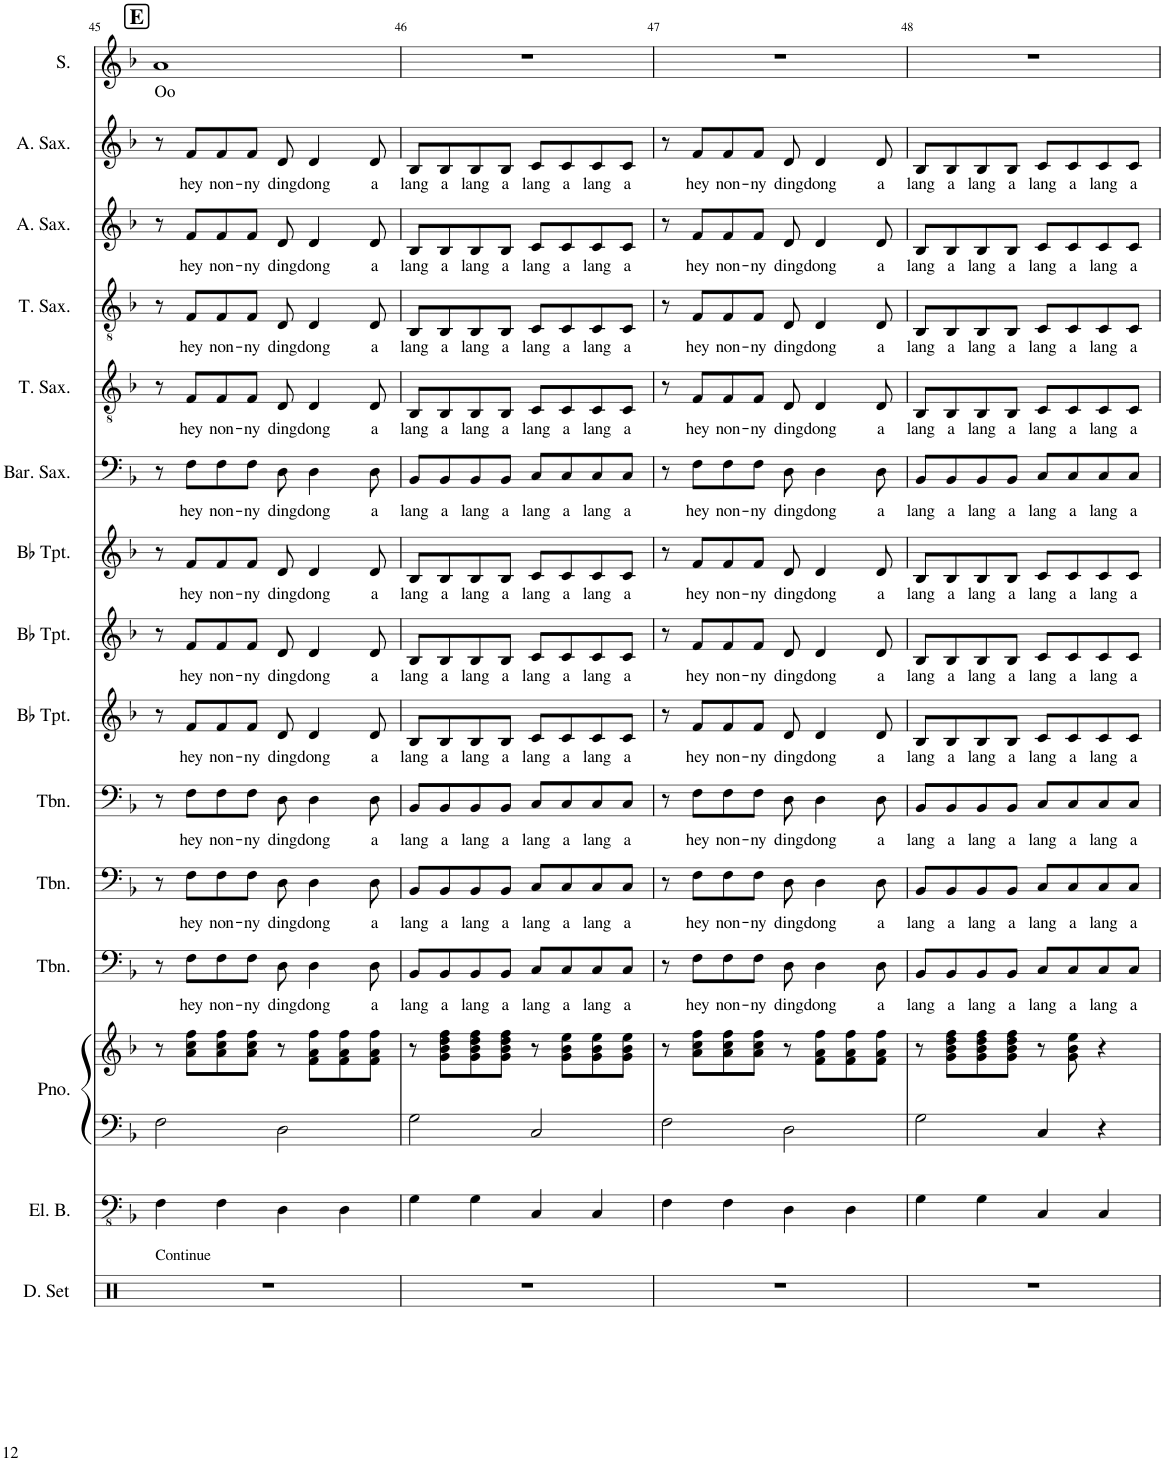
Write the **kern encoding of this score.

**kern	**kern	**kern	**kern	**kern	**text	**kern	**text	**kern	**text	**kern	**text	**kern	**text	**kern	**text	**kern	**text	**kern	**text	**kern	**text	**kern	**text	**kern	**text	**kern	**text
*part15	*part14	*part13	*part13	*part12	*part12	*part11	*part11	*part10	*part10	*part9	*part9	*part8	*part8	*part7	*part7	*part6	*part6	*part5	*part5	*part4	*part4	*part3	*part3	*part2	*part2	*part1	*part1
*staff16	*staff15	*staff14	*staff13	*staff12	*staff12	*staff11	*staff11	*staff10	*staff10	*staff9	*staff9	*staff8	*staff8	*staff7	*staff7	*staff6	*staff6	*staff5	*staff5	*staff4	*staff4	*staff3	*staff3	*staff2	*staff2	*staff1	*staff1
*I"Drumset	*I"Electric Bass	*I"Piano	*	*I"Trombone	*	*I"Trombone	*	*I"Trombone	*	*I"Bb Trumpet	*	*I"Bb Trumpet	*	*I"Bb Trumpet	*	*I"Baritone Saxophone	*	*I"Tenor Saxophone	*	*I"Tenor Saxophone	*	*I"Alto Saxophone	*	*I"Alto Saxophone	*	*I"Soprano	*
*I'D. Set	*I'El. B.	*I'Pno.	*	*I'Tbn.	*	*I'Tbn.	*	*I'Tbn.	*	*I'Bb Tpt.	*	*I'Bb Tpt.	*	*I'Bb Tpt.	*	*I'Bar. Sax.	*	*I'T. Sax.	*	*I'T. Sax.	*	*I'A. Sax.	*	*I'A. Sax.	*	*I'S.	*
!!LO:PB:g=z
*clefX	*clefFv4	*clefF4	*clefG2	*clefF4	*	*clefF4	*	*clefF4	*	*clefG2	*	*clefG2	*	*clefG2	*	*clefF4	*	*clefGv2	*	*clefGv2	*	*clefG2	*	*clefG2	*	*clefG2	*
*	*	*	*	*	*	*	*	*	*	*ITrd1c2	*	*ITrd1c2	*	*ITrd1c2	*	*ITrd12c21	*	*ITrd8c14	*	*ITrd8c14	*	*ITrd5c9	*	*ITrd5c9	*	*	*
*k[]	*k[b-]	*k[b-]	*k[b-]	*k[b-]	*	*k[b-]	*	*k[b-]	*	*k[b-]	*	*k[b-]	*	*k[b-]	*	*k[b-]	*	*k[b-]	*	*k[b-]	*	*k[b-]	*	*k[b-]	*	*k[b-]	*
*M4/4	*M4/4	*M4/4	*M4/4	*M4/4	*	*M4/4	*	*M4/4	*	*M4/4	*	*M4/4	*	*M4/4	*	*M4/4	*	*M4/4	*	*M4/4	*	*M4/4	*	*M4/4	*	*M4/4	*
*met(c)	*met(c)	*met(c)	*met(c)	*met(c)	*	*met(c)	*	*met(c)	*	*met(c)	*	*met(c)	*	*met(c)	*	*met(c)	*	*met(c)	*	*met(c)	*	*met(c)	*	*met(c)	*	*met(c)	*
!!LO:REH:place=s1:a:B:cj:fs=14:t=E
=45	=45	=45	=45	=45	=45	=45	=45	=45	=45	=45	=45	=45	=45	=45	=45	=45	=45	=45	=45	=45	=45	=45	=45	=45	=45	=45	=45
!LO:TX:a:t=Continue	!	!	!	!	!	!	!	!	!	!	!	!	!	!	!	!	!	!	!	!	!	!	!	!	!	!	!
!	!	!	!	!	!	!	!	!	!	!	!	!	!	!	!	!	!	!	!	!	!	!	!	!	!	!	!LO:LY:b
1r	4FF\	2F\	8r	8r	.	8r	.	8r	.	8r	.	8r	.	8r	.	8r	.	8r	.	8r	.	8r	.	8r	.	1a	Oo
!	!	!	!	!	!LO:LY:b	!	!LO:LY:b	!	!LO:LY:b	!	!LO:LY:b	!	!LO:LY:b	!	!LO:LY:b	!	!LO:LY:b	!	!LO:LY:b	!	!LO:LY:b	!	!LO:LY:b	!	!LO:LY:b	!	!
.	.	.	8a\ 8cc\ 8ff\L	8F\L	hey	8F\L	hey	8F\L	hey	8f/L	hey	8f/L	hey	8f/L	hey	8F\L	hey	8F/L	hey	8F/L	hey	8f/L	hey	8f/L	hey	.	.
!	!	!	!	!	!LO:LY:b	!	!LO:LY:b	!	!LO:LY:b	!	!LO:LY:b	!	!LO:LY:b	!	!LO:LY:b	!	!LO:LY:b	!	!LO:LY:b	!	!LO:LY:b	!	!LO:LY:b	!	!LO:LY:b	!	!
.	4FF\	.	8a\ 8cc\ 8ff\	8F\	non-	8F\	non-	8F\	non-	8f/	non-	8f/	non-	8f/	non-	8F\	non-	8F/	non-	8F/	non-	8f/	non-	8f/	non-	.	.
!	!	!	!	!	!LO:LY:b	!	!LO:LY:b	!	!LO:LY:b	!	!LO:LY:b	!	!LO:LY:b	!	!LO:LY:b	!	!LO:LY:b	!	!LO:LY:b	!	!LO:LY:b	!	!LO:LY:b	!	!LO:LY:b	!	!
.	.	.	8a\ 8cc\ 8ff\J	8F\J	-ny	8F\J	-ny	8F\J	-ny	8f/J	-ny	8f/J	-ny	8f/J	-ny	8F\J	-ny	8F/J	-ny	8F/J	-ny	8f/J	-ny	8f/J	-ny	.	.
!	!	!	!	!	!LO:LY:b	!	!LO:LY:b	!	!LO:LY:b	!	!LO:LY:b	!	!LO:LY:b	!	!LO:LY:b	!	!LO:LY:b	!	!LO:LY:b	!	!LO:LY:b	!	!LO:LY:b	!	!LO:LY:b	!	!
.	4DD\	2D\	8r	8D\	ding	8D\	ding	8D\	ding	8d/	ding	8d/	ding	8d/	ding	8D\	ding	8D/	ding	8D/	ding	8d/	ding	8d/	ding	.	.
!	!	!	!	!	!LO:LY:b	!	!LO:LY:b	!	!LO:LY:b	!	!LO:LY:b	!	!LO:LY:b	!	!LO:LY:b	!	!LO:LY:b	!	!LO:LY:b	!	!LO:LY:b	!	!LO:LY:b	!	!LO:LY:b	!	!
.	.	.	8f\ 8a\ 8ff\L	4D\	dong	4D\	dong	4D\	dong	4d/	dong	4d/	dong	4d/	dong	4D\	dong	4D/	dong	4D/	dong	4d/	dong	4d/	dong	.	.
.	4DD\	.	8f\ 8a\ 8ff\	.	.	.	.	.	.	.	.	.	.	.	.	.	.	.	.	.	.	.	.	.	.	.	.
!	!	!	!	!	!LO:LY:b	!	!LO:LY:b	!	!LO:LY:b	!	!LO:LY:b	!	!LO:LY:b	!	!LO:LY:b	!	!LO:LY:b	!	!LO:LY:b	!	!LO:LY:b	!	!LO:LY:b	!	!LO:LY:b	!	!
.	.	.	8f\ 8a\ 8ff\J	8D\	a	8D\	a	8D\	a	8d/	a	8d/	a	8d/	a	8D\	a	8D/	a	8D/	a	8d/	a	8d/	a	.	.
=46	=46	=46	=46	=46	=46	=46	=46	=46	=46	=46	=46	=46	=46	=46	=46	=46	=46	=46	=46	=46	=46	=46	=46	=46	=46	=46	=46
!	!	!	!	!	!LO:LY:b	!	!LO:LY:b	!	!LO:LY:b	!	!LO:LY:b	!	!LO:LY:b	!	!LO:LY:b	!	!LO:LY:b	!	!LO:LY:b	!	!LO:LY:b	!	!LO:LY:b	!	!LO:LY:b	!	!
1r	4GG\	2G\	8r	8BB-/L	lang	8BB-/L	lang	8BB-/L	lang	8B-/L	lang	8B-/L	lang	8B-/L	lang	8BB-/L	lang	8BB-/L	lang	8BB-/L	lang	8B-/L	lang	8B-/L	lang	1r	.
!	!	!	!	!	!LO:LY:b	!	!LO:LY:b	!	!LO:LY:b	!	!LO:LY:b	!	!LO:LY:b	!	!LO:LY:b	!	!LO:LY:b	!	!LO:LY:b	!	!LO:LY:b	!	!LO:LY:b	!	!LO:LY:b	!	!
.	.	.	8g\ 8b-\ 8dd\ 8ff\L	8BB-/	a	8BB-/	a	8BB-/	a	8B-/	a	8B-/	a	8B-/	a	8BB-/	a	8BB-/	a	8BB-/	a	8B-/	a	8B-/	a	.	.
!	!	!	!	!	!LO:LY:b	!	!LO:LY:b	!	!LO:LY:b	!	!LO:LY:b	!	!LO:LY:b	!	!LO:LY:b	!	!LO:LY:b	!	!LO:LY:b	!	!LO:LY:b	!	!LO:LY:b	!	!LO:LY:b	!	!
.	4GG\	.	8g\ 8b-\ 8dd\ 8ff\	8BB-/	lang	8BB-/	lang	8BB-/	lang	8B-/	lang	8B-/	lang	8B-/	lang	8BB-/	lang	8BB-/	lang	8BB-/	lang	8B-/	lang	8B-/	lang	.	.
!	!	!	!	!	!LO:LY:b	!	!LO:LY:b	!	!LO:LY:b	!	!LO:LY:b	!	!LO:LY:b	!	!LO:LY:b	!	!LO:LY:b	!	!LO:LY:b	!	!LO:LY:b	!	!LO:LY:b	!	!LO:LY:b	!	!
.	.	.	8g\ 8b-\ 8dd\ 8ff\J	8BB-/J	a	8BB-/J	a	8BB-/J	a	8B-/J	a	8B-/J	a	8B-/J	a	8BB-/J	a	8BB-/J	a	8BB-/J	a	8B-/J	a	8B-/J	a	.	.
!	!	!	!	!	!LO:LY:b	!	!LO:LY:b	!	!LO:LY:b	!	!LO:LY:b	!	!LO:LY:b	!	!LO:LY:b	!	!LO:LY:b	!	!LO:LY:b	!	!LO:LY:b	!	!LO:LY:b	!	!LO:LY:b	!	!
.	4CC/	2C/	8r	8C/L	lang	8C/L	lang	8C/L	lang	8c/L	lang	8c/L	lang	8c/L	lang	8C/L	lang	8C/L	lang	8C/L	lang	8c/L	lang	8c/L	lang	.	.
!	!	!	!	!	!LO:LY:b	!	!LO:LY:b	!	!LO:LY:b	!	!LO:LY:b	!	!LO:LY:b	!	!LO:LY:b	!	!LO:LY:b	!	!LO:LY:b	!	!LO:LY:b	!	!LO:LY:b	!	!LO:LY:b	!	!
.	.	.	8g\ 8b-\ 8ee\L	8C/	a	8C/	a	8C/	a	8c/	a	8c/	a	8c/	a	8C/	a	8C/	a	8C/	a	8c/	a	8c/	a	.	.
!	!	!	!	!	!LO:LY:b	!	!LO:LY:b	!	!LO:LY:b	!	!LO:LY:b	!	!LO:LY:b	!	!LO:LY:b	!	!LO:LY:b	!	!LO:LY:b	!	!LO:LY:b	!	!LO:LY:b	!	!LO:LY:b	!	!
.	4CC/	.	8g\ 8b-\ 8ee\	8C/	lang	8C/	lang	8C/	lang	8c/	lang	8c/	lang	8c/	lang	8C/	lang	8C/	lang	8C/	lang	8c/	lang	8c/	lang	.	.
!	!	!	!	!	!LO:LY:b	!	!LO:LY:b	!	!LO:LY:b	!	!LO:LY:b	!	!LO:LY:b	!	!LO:LY:b	!	!LO:LY:b	!	!LO:LY:b	!	!LO:LY:b	!	!LO:LY:b	!	!LO:LY:b	!	!
.	.	.	8g\ 8b-\ 8ee\J	8C/J	a	8C/J	a	8C/J	a	8c/J	a	8c/J	a	8c/J	a	8C/J	a	8C/J	a	8C/J	a	8c/J	a	8c/J	a	.	.
=47	=47	=47	=47	=47	=47	=47	=47	=47	=47	=47	=47	=47	=47	=47	=47	=47	=47	=47	=47	=47	=47	=47	=47	=47	=47	=47	=47
1r	4FF\	2F\	8r	8r	.	8r	.	8r	.	8r	.	8r	.	8r	.	8r	.	8r	.	8r	.	8r	.	8r	.	1r	.
!	!	!	!	!	!LO:LY:b	!	!LO:LY:b	!	!LO:LY:b	!	!LO:LY:b	!	!LO:LY:b	!	!LO:LY:b	!	!LO:LY:b	!	!LO:LY:b	!	!LO:LY:b	!	!LO:LY:b	!	!LO:LY:b	!	!
.	.	.	8a\ 8cc\ 8ff\L	8F\L	hey	8F\L	hey	8F\L	hey	8f/L	hey	8f/L	hey	8f/L	hey	8F\L	hey	8F/L	hey	8F/L	hey	8f/L	hey	8f/L	hey	.	.
!	!	!	!	!	!LO:LY:b	!	!LO:LY:b	!	!LO:LY:b	!	!LO:LY:b	!	!LO:LY:b	!	!LO:LY:b	!	!LO:LY:b	!	!LO:LY:b	!	!LO:LY:b	!	!LO:LY:b	!	!LO:LY:b	!	!
.	4FF\	.	8a\ 8cc\ 8ff\	8F\	non-	8F\	non-	8F\	non-	8f/	non-	8f/	non-	8f/	non-	8F\	non-	8F/	non-	8F/	non-	8f/	non-	8f/	non-	.	.
!	!	!	!	!	!LO:LY:b	!	!LO:LY:b	!	!LO:LY:b	!	!LO:LY:b	!	!LO:LY:b	!	!LO:LY:b	!	!LO:LY:b	!	!LO:LY:b	!	!LO:LY:b	!	!LO:LY:b	!	!LO:LY:b	!	!
.	.	.	8a\ 8cc\ 8ff\J	8F\J	-ny	8F\J	-ny	8F\J	-ny	8f/J	-ny	8f/J	-ny	8f/J	-ny	8F\J	-ny	8F/J	-ny	8F/J	-ny	8f/J	-ny	8f/J	-ny	.	.
!	!	!	!	!	!LO:LY:b	!	!LO:LY:b	!	!LO:LY:b	!	!LO:LY:b	!	!LO:LY:b	!	!LO:LY:b	!	!LO:LY:b	!	!LO:LY:b	!	!LO:LY:b	!	!LO:LY:b	!	!LO:LY:b	!	!
.	4DD\	2D\	8r	8D\	ding	8D\	ding	8D\	ding	8d/	ding	8d/	ding	8d/	ding	8D\	ding	8D/	ding	8D/	ding	8d/	ding	8d/	ding	.	.
!	!	!	!	!	!LO:LY:b	!	!LO:LY:b	!	!LO:LY:b	!	!LO:LY:b	!	!LO:LY:b	!	!LO:LY:b	!	!LO:LY:b	!	!LO:LY:b	!	!LO:LY:b	!	!LO:LY:b	!	!LO:LY:b	!	!
.	.	.	8f\ 8a\ 8ff\L	4D\	dong	4D\	dong	4D\	dong	4d/	dong	4d/	dong	4d/	dong	4D\	dong	4D/	dong	4D/	dong	4d/	dong	4d/	dong	.	.
.	4DD\	.	8f\ 8a\ 8ff\	.	.	.	.	.	.	.	.	.	.	.	.	.	.	.	.	.	.	.	.	.	.	.	.
!	!	!	!	!	!LO:LY:b	!	!LO:LY:b	!	!LO:LY:b	!	!LO:LY:b	!	!LO:LY:b	!	!LO:LY:b	!	!LO:LY:b	!	!LO:LY:b	!	!LO:LY:b	!	!LO:LY:b	!	!LO:LY:b	!	!
.	.	.	8f\ 8a\ 8ff\J	8D\	a	8D\	a	8D\	a	8d/	a	8d/	a	8d/	a	8D\	a	8D/	a	8D/	a	8d/	a	8d/	a	.	.
=48	=48	=48	=48	=48	=48	=48	=48	=48	=48	=48	=48	=48	=48	=48	=48	=48	=48	=48	=48	=48	=48	=48	=48	=48	=48	=48	=48
!	!	!	!	!	!LO:LY:b	!	!LO:LY:b	!	!LO:LY:b	!	!LO:LY:b	!	!LO:LY:b	!	!LO:LY:b	!	!LO:LY:b	!	!LO:LY:b	!	!LO:LY:b	!	!LO:LY:b	!	!LO:LY:b	!	!
1r	4GG\	2G\	8r	8BB-/L	lang	8BB-/L	lang	8BB-/L	lang	8B-/L	lang	8B-/L	lang	8B-/L	lang	8BB-/L	lang	8BB-/L	lang	8BB-/L	lang	8B-/L	lang	8B-/L	lang	1r	.
!	!	!	!	!	!LO:LY:b	!	!LO:LY:b	!	!LO:LY:b	!	!LO:LY:b	!	!LO:LY:b	!	!LO:LY:b	!	!LO:LY:b	!	!LO:LY:b	!	!LO:LY:b	!	!LO:LY:b	!	!LO:LY:b	!	!
.	.	.	8g\ 8b-\ 8dd\ 8ff\L	8BB-/	a	8BB-/	a	8BB-/	a	8B-/	a	8B-/	a	8B-/	a	8BB-/	a	8BB-/	a	8BB-/	a	8B-/	a	8B-/	a	.	.
!	!	!	!	!	!LO:LY:b	!	!LO:LY:b	!	!LO:LY:b	!	!LO:LY:b	!	!LO:LY:b	!	!LO:LY:b	!	!LO:LY:b	!	!LO:LY:b	!	!LO:LY:b	!	!LO:LY:b	!	!LO:LY:b	!	!
.	4GG\	.	8g\ 8b-\ 8dd\ 8ff\	8BB-/	lang	8BB-/	lang	8BB-/	lang	8B-/	lang	8B-/	lang	8B-/	lang	8BB-/	lang	8BB-/	lang	8BB-/	lang	8B-/	lang	8B-/	lang	.	.
!	!	!	!	!	!LO:LY:b	!	!LO:LY:b	!	!LO:LY:b	!	!LO:LY:b	!	!LO:LY:b	!	!LO:LY:b	!	!LO:LY:b	!	!LO:LY:b	!	!LO:LY:b	!	!LO:LY:b	!	!LO:LY:b	!	!
.	.	.	8g\ 8b-\ 8dd\ 8ff\J	8BB-/J	a	8BB-/J	a	8BB-/J	a	8B-/J	a	8B-/J	a	8B-/J	a	8BB-/J	a	8BB-/J	a	8BB-/J	a	8B-/J	a	8B-/J	a	.	.
!	!	!	!	!	!LO:LY:b	!	!LO:LY:b	!	!LO:LY:b	!	!LO:LY:b	!	!LO:LY:b	!	!LO:LY:b	!	!LO:LY:b	!	!LO:LY:b	!	!LO:LY:b	!	!LO:LY:b	!	!LO:LY:b	!	!
.	4CC/	4C/	8r	8C/L	lang	8C/L	lang	8C/L	lang	8c/L	lang	8c/L	lang	8c/L	lang	8C/L	lang	8C/L	lang	8C/L	lang	8c/L	lang	8c/L	lang	.	.
!	!	!	!	!	!LO:LY:b	!	!LO:LY:b	!	!LO:LY:b	!	!LO:LY:b	!	!LO:LY:b	!	!LO:LY:b	!	!LO:LY:b	!	!LO:LY:b	!	!LO:LY:b	!	!LO:LY:b	!	!LO:LY:b	!	!
.	.	.	8g\ 8b-\ 8ee\	8C/	a	8C/	a	8C/	a	8c/	a	8c/	a	8c/	a	8C/	a	8C/	a	8C/	a	8c/	a	8c/	a	.	.
!	!	!	!	!	!LO:LY:b	!	!LO:LY:b	!	!LO:LY:b	!	!LO:LY:b	!	!LO:LY:b	!	!LO:LY:b	!	!LO:LY:b	!	!LO:LY:b	!	!LO:LY:b	!	!LO:LY:b	!	!LO:LY:b	!	!
.	4CC/	4r	4r	8C/	lang	8C/	lang	8C/	lang	8c/	lang	8c/	lang	8c/	lang	8C/	lang	8C/	lang	8C/	lang	8c/	lang	8c/	lang	.	.
!	!	!	!	!	!LO:LY:b	!	!LO:LY:b	!	!LO:LY:b	!	!LO:LY:b	!	!LO:LY:b	!	!LO:LY:b	!	!LO:LY:b	!	!LO:LY:b	!	!LO:LY:b	!	!LO:LY:b	!	!LO:LY:b	!	!
.	.	.	.	8C/J	a	8C/J	a	8C/J	a	8c/J	a	8c/J	a	8c/J	a	8C/J	a	8C/J	a	8C/J	a	8c/J	a	8c/J	a	.	.
=	=	=	=	=	=	=	=	=	=	=	=	=	=	=	=	=	=	=	=	=	=	=	=	=	=	=	=
*-	*-	*-	*-	*-	*-	*-	*-	*-	*-	*-	*-	*-	*-	*-	*-	*-	*-	*-	*-	*-	*-	*-	*-	*-	*-	*-	*-
